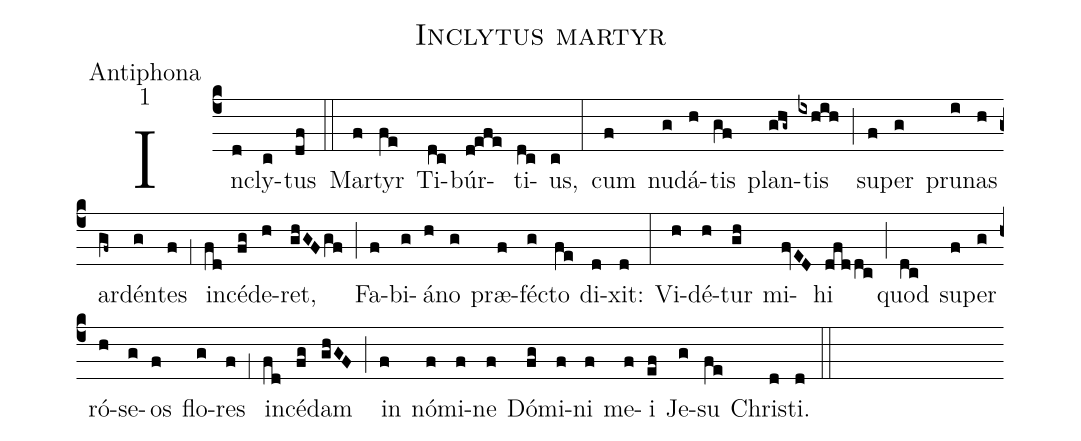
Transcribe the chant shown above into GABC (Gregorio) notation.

name:Inclytus martyr;
office-part:Antiphona;
mode:1;
%%
(c4) In(d)cly(c)tus(df) (::) Mar(f)tyr(fe) Ti(dc)búr(d!efe)ti(dc)us,(c) (:) cum(f) nu(g)dá(h)tis(gf) plan(ghg~)tis(ixhih) (;) su(f)per(g) pru(i)nas(h) ar(gf~)dén(g)tes(f) (;1) in(fd)cé(fg)de(h)ret,(ghGF/gf) (;) Fa(f)bi(g)á(h)no(g) præ(f)fé(g)cto(fe) di(d)xit:(d) (:) Vi(h)dé(h)tur(gh) mi(fvED)hi(dfddc) (;) quod(dc) su(f)per(g) ró(h)se(g)os(f) flo(g)res(f) (;1) in(fd)cé(fg)dam(ghGF) (;) in(f) nó(f)mi(f)ne(f) Dó(fg)mi(f)ni(f) me(f)i(ef) Je(g)su(fe) Chri(d)sti.(d) (::)
